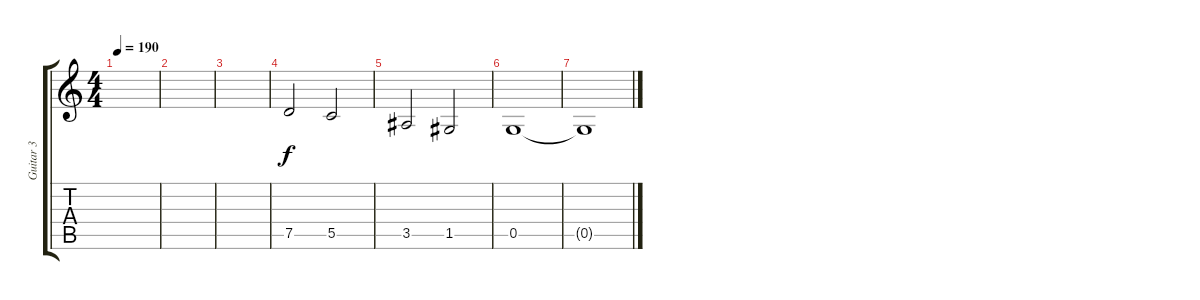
\track ("Guitar 3" "Guitar 3") {instrument distortionguitar}
\staff {score tabs}
\tuning (D4 A3 F3 C3 G2 C2) {hide}
\ts (4 4)
\tempo 190
\clef g2
\ks c
|
|
|
7.5.2 5.5.2 |
3.5.2 1.5.2 |
0.5.1 |
0.5{t}.1
